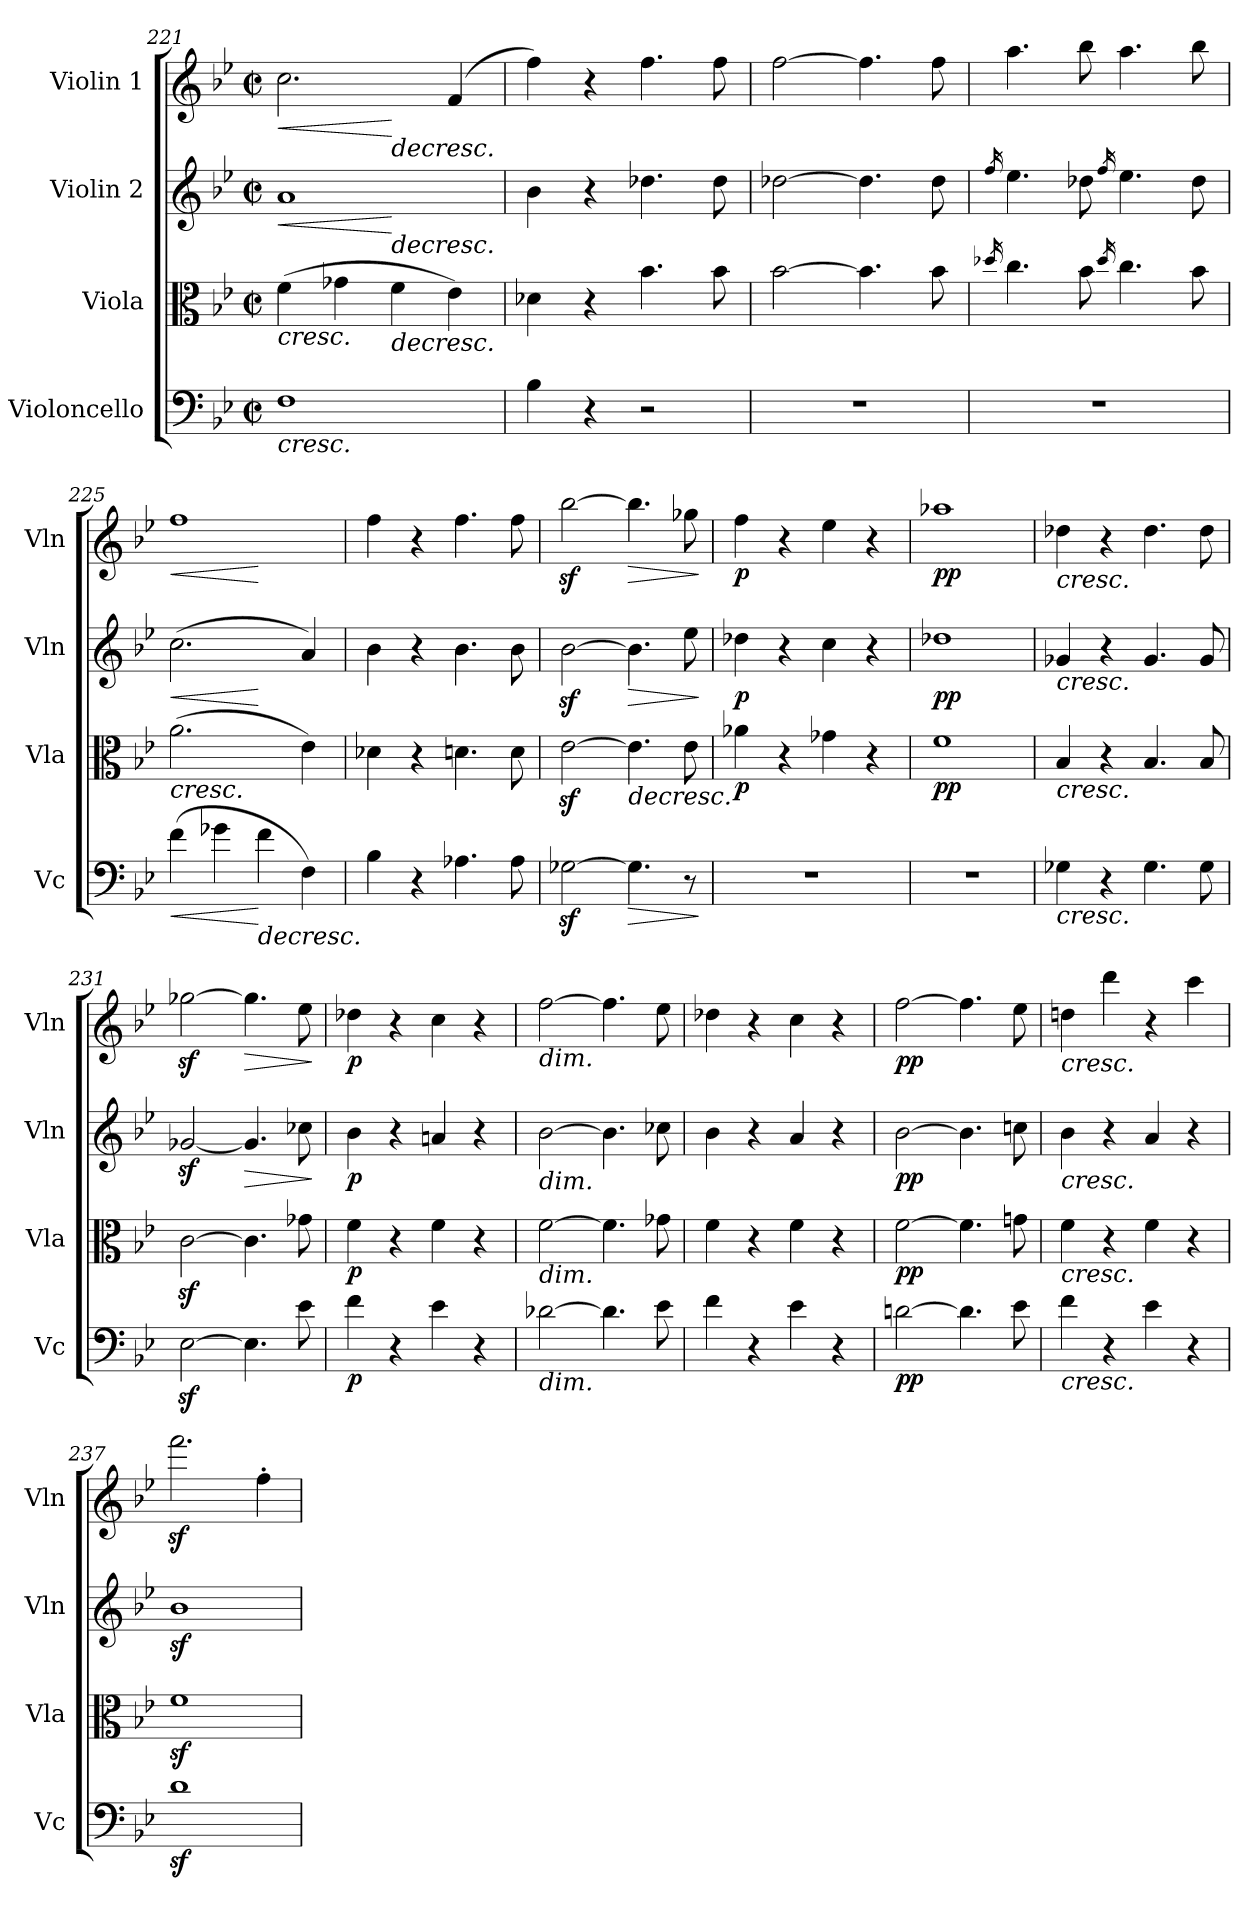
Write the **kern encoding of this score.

**kern	**dynam	**kern	**dynam	**kern	**dynam	**kern	**dynam
*part4	*part4	*part3	*part3	*part2	*part2	*part1	*part1
*staff4	*staff4	*staff3	*staff3	*staff2	*staff2	*staff1	*staff1
*I"Violoncello	*	*I"Viola	*	*I"Violin 2	*	*I"Violin 1	*
*I'Vc	*	*I'Vla	*	*I'Vln	*	*I'Vln	*
*clefF4	*	*clefC3	*	*clefG2	*	*clefG2	*
*k[b-e-]	*	*k[b-e-]	*	*k[b-e-]	*	*k[b-e-]	*
*M2/2	*	*M2/2	*	*M2/2	*	*M2/2	*
*met(c|)	*	*met(c|)	*	*met(c|)	*	*met(c|)	*
=221	=221	=221	=221	=221	=221	=221	=221
!	!LO:HP:b	!	!LO:HP:b	!	!LO:HP:b	!	!LO:HP:b
*^	*	*	*	*^	*	*^	*
1F	2ryy	<	(4f\	<	1a	2ryy	<	2.cc\	2ryy	<
.	.	.	4g-X\	.	.	.	.	.	.	.
!	!	!	!	!LO:HP:b	!	!	!LO:HP:n=1:b	!	!	!LO:HP:n=1:b
.	2ryy	.	4f\	>	.	2ryy	[ >	.	2ryy	[ >
.	.	.	4e-\)	.	.	.	.	(4f/	.	.
*	*	*	*	*	*v	*v	*	*	*	*
*v	*v	*	*	*	*	*	*v	*v	*
.	.	.	[	.	.	.	.
=222	=222	=222	=222	=222	=222	=222	=222
4B-\	.	4d-X\	.	4b-\	.	4ff\)	.
4r	.	4r	.	4r	.	4r	.
2r	.	4.b-\	.	4.dd-X\	.	4.ff\	.
.	.	8b-\	.	8dd-\	.	8ff\	.
=223	=223	=223	=223	=223	=223	=223	=223
1r	.	[2b-\	.	[2dd-X\	.	[2ff\	.
.	.	4.b-\]	.	4.dd-\]	.	4.ff\]	.
.	.	8b-\	.	8dd-\	.	8ff\	.
=224	=224	=224	=224	=224	=224	=224	=224
.	.	16qdd-X/	.	16qff/	.	.	.
1r	.	4.cc\	.	4.ee-\	.	4.aa\	.
.	.	8b-\	.	8dd-X\	.	8bb-\	.
.	.	16qdd-/	.	16qff/	.	.	.
.	.	4.cc\	.	4.ee-\	.	4.aa\	.
.	.	8b-\	.	8dd-\	.	8bb-\	.
=225	=225	=225	=225	=225	=225	=225	=225
!	!LO:HP:b	!	!LO:HP:b	!	!LO:HP:b	!	!LO:HP:b
*	*	*^	*	*^	*	*^	*
(4f\	<	(2.a\	2ryy	<	(2.cc\	2ryy	<	1ff	2ryy	<
4g-X\	.	.	.	.	.	.	.	.	.	.
!	!LO:HP:n=1:b	!	!	!	!	!	!	!	!	!
4f\	[ >	.	2ryy	]	.	2ryy	[	.	2ryy	[
4F\)	.	4e-\)	.	.	4a/)	.	.	.	.	.
*	*	*v	*v	*	*	*	*	*v	*v	*
*	*	*	*	*v	*v	*	*	*
.	[	.	.	.	]	.	]
=226	=226	=226	=226	=226	=226	=226	=226
4B-\	.	4d-X\	.	4b-\	.	4ff\	.
4r	.	4r	.	4r	.	4r	.
4.A-X\	.	4.dn\	.	4.b-\	.	4.ff\	.
8A-\	.	8d\	.	8b-\	.	8ff\	.
=227	=227	=227	=227	=227	=227	=227	=227
[2G-Xz<\	.	[2e-z<\	.	[2b-z<\	.	[2bb-z<\	.
!	!LO:HP:b	!	!LO:HP:b	!	!LO:HP:b	!	!LO:HP:b
4.G-\]	>	4.e-\]	>	4.b-\]	>	4.bb-\]	>
8r	.	8e-\	.	8ee-\	.	8gg-X\	.
.	]	.	[	.	]	.	]
=228	=228	=228	=228	=228	=228	=228	=228
!	!	!	!LO:DY:b	!	!LO:DY:b	!	!LO:DY:b
1r	.	4a-X\	p	4dd-X\	p	4ff\	p
.	.	4r	.	4r	.	4r	.
.	.	4g-X\	.	4cc\	.	4ee-\	.
.	.	4r	.	4r	.	4r	.
=229	=229	=229	=229	=229	=229	=229	=229
!	!	!	!LO:DY:b	!	!LO:DY:b	!	!LO:DY:b
1r	.	1f	pp	1dd-X	pp	1aa-X	pp
!!LO:LB:g=z
=230	=230	=230	=230	=230	=230	=230	=230
!	!	!	!	!	!	!LO:TX:b:i:t=cresc.	!
!	!	!	!	!LO:TX:b:i:t=cresc.	!	!	!
!	!	!LO:TX:b:i:t=cresc.	!	!	!	!	!
!LO:TX:b:i:t=cresc.	!	!	!	!	!	!	!
4G-X\	.	4B-/	.	4g-X/	.	4dd-X\	.
4r	.	4r	.	4r	.	4r	.
4.G-\	.	4.B-/	.	4.g-/	.	4.dd-\	.
8G-\	.	8B-/	.	8g-/	.	8dd-\	.
!!LO:PB:g=z
=231	=231	=231	=231	=231	=231	=231	=231
[2E-z<\	.	[2cz<\	.	[2g-Xz</	.	[2gg-Xz<\	.
!	!	!	!	!	!LO:HP:b	!	!LO:HP:b
4.E-\]	.	4.c\]	.	4.g-/]	>	4.gg-\]	>
8e-\	.	8g-X\	.	8cc-X\	.	8ee-\	.
.	]	.	]	.	]	.	]
=232	=232	=232	=232	=232	=232	=232	=232
!	!LO:DY:b	!	!LO:DY:b	!	!LO:DY:b	!	!LO:DY:b
4f\	p	4f\	p	4b-\	p	4dd-X\	p
4r	.	4r	.	4r	.	4r	.
4e-\	.	4f\	.	4an/	.	4cc\	.
4r	.	4r	.	4r	.	4r	.
=233	=233	=233	=233	=233	=233	=233	=233
!	!	!	!	!	!	!LO:TX:b:i:t=dim.	!
!	!	!	!	!LO:TX:b:i:t=dim.	!	!	!
!	!	!LO:TX:b:i:t=dim.	!	!	!	!	!
!LO:TX:b:i:t=dim.	!	!	!	!	!	!	!
[2d-X\	.	[2f\	.	[2b-\	.	[2ff\	.
4.d-\]	.	4.f\]	.	4.b-\]	.	4.ff\]	.
8e-\	.	8g-X\	.	8cc-X\	.	8ee-\	.
=234	=234	=234	=234	=234	=234	=234	=234
4f\	.	4f\	.	4b-\	.	4dd-X\	.
4r	.	4r	.	4r	.	4r	.
4e-\	.	4f\	.	4a/	.	4cc\	.
4r	.	4r	.	4r	.	4r	.
=235	=235	=235	=235	=235	=235	=235	=235
!	!LO:DY:b	!	!LO:DY:b	!	!LO:DY:b	!	!LO:DY:b
[2dn\	pp	[2f\	pp	[2b-\	pp	[2ff\	pp
4.d\]	.	4.f\]	.	4.b-\]	.	4.ff\]	.
8e-\	.	8gn\	.	8ccn\	.	8ee-\	.
=236	=236	=236	=236	=236	=236	=236	=236
!	!	!	!	!	!	!LO:TX:b:i:t=cresc.	!
!	!	!	!	!LO:TX:b:i:t=cresc.	!	!	!
!	!	!LO:TX:b:i:t=cresc.	!	!	!	!	!
!LO:TX:b:i:t=cresc.	!	!	!	!	!	!	!
4f\	.	4f\	.	4b-\	.	4ddn\	.
4r	.	4r	.	4r	.	4ddd\	.
4e-\	.	4f\	.	4a/	.	4r	.
4r	.	4r	.	4r	.	4ccc\	.
=237	=237	=237	=237	=237	=237	=237	=237
1dz<	.	1fz<	.	1b-z<	.	2.fffz<\	.
.	.	.	.	.	.	4ff'\	.
=	=	=	=	=	=	=	=
*-	*-	*-	*-	*-	*-	*-	*-
